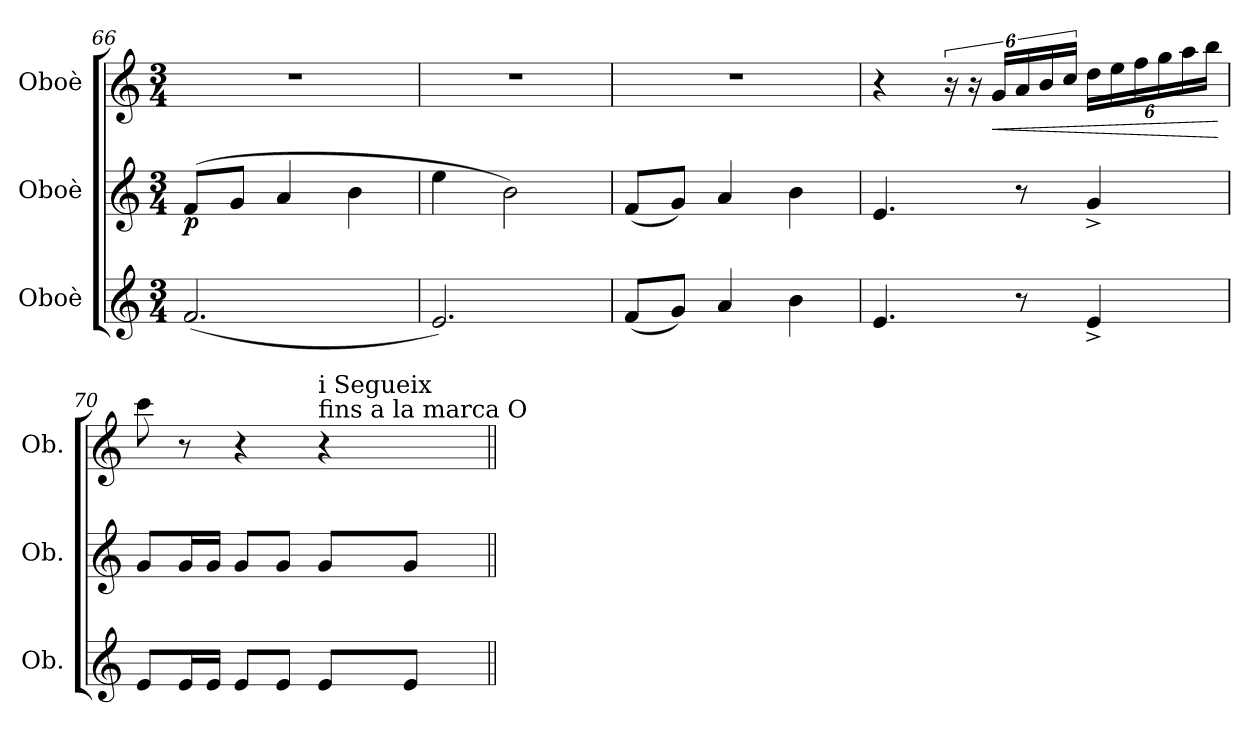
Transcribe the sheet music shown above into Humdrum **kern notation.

**kern	**kern	**dynam	**kern	**dynam
*part3	*part2	*part2	*part1	*part1
*staff3	*staff2	*staff2	*staff1	*staff1
*I"Oboè	*I"Oboè	*	*I"Oboè	*
*I'Ob.	*I'Ob.	*	*I'Ob.	*
*clefG2	*clefG2	*	*clefG2	*
*k[]	*k[]	*	*k[]	*
*M3/4	*M3/4	*	*M3/4	*
=66	=66	=66	=66	=66
!	!	!LO:DY:b	!	!
(<2.f/	(>8f/L	p	2.r	.
.	8g/J	.	.	.
.	4a/	.	.	.
.	4b\	.	.	.
=67	=67	=67	=67	=67
2.e/)	4ee\	.	2.r	.
.	2b\)	.	.	.
=68	=68	=68	=68	=68
(<8f/L	(<8f/L	.	2.r	.
8g/J)	8g/J)	.	.	.
4a/	4a/	.	.	.
4b\	4b\	.	.	.
=69	=69	=69	=69	=69
4.e/	4.e/	.	4r	.
.	.	.	24r	.
.	.	.	24r	.
!	!	!	!	!LO:HP:b
.	.	.	24g/LL	<
8r	8r	.	24a/	.
.	.	.	24b/	.
.	.	.	24cc/JJ	.
*	*	*	*Xbrackettup	*
4e^/	4g^/	.	24dd\LL	.
.	.	.	24ee\	.
.	.	.	24ff\	.
.	.	.	24gg\	.
.	.	.	24aa\	.
.	.	.	24bb\JJ	.
.	.	.	.	[
=70	=70	=70	=70	=70
8e/L	8g/L	.	8ccc\	.
16e/L	16g/L	.	8r	.
16e/JJ	16g/JJ	.	.	.
8e/L	8g/L	.	4r	.
8e/J	8g/J	.	.	.
!	!	!	!LO:TX:t=fins a la marca O	!
!	!	!	!LO:TX:t=i Segueix	!
8e/L	8g/L	.	4r	.
8e/J	8g/J	.	.	.
=||	=||	=||	=||	=||
*-	*-	*-	*-	*-
